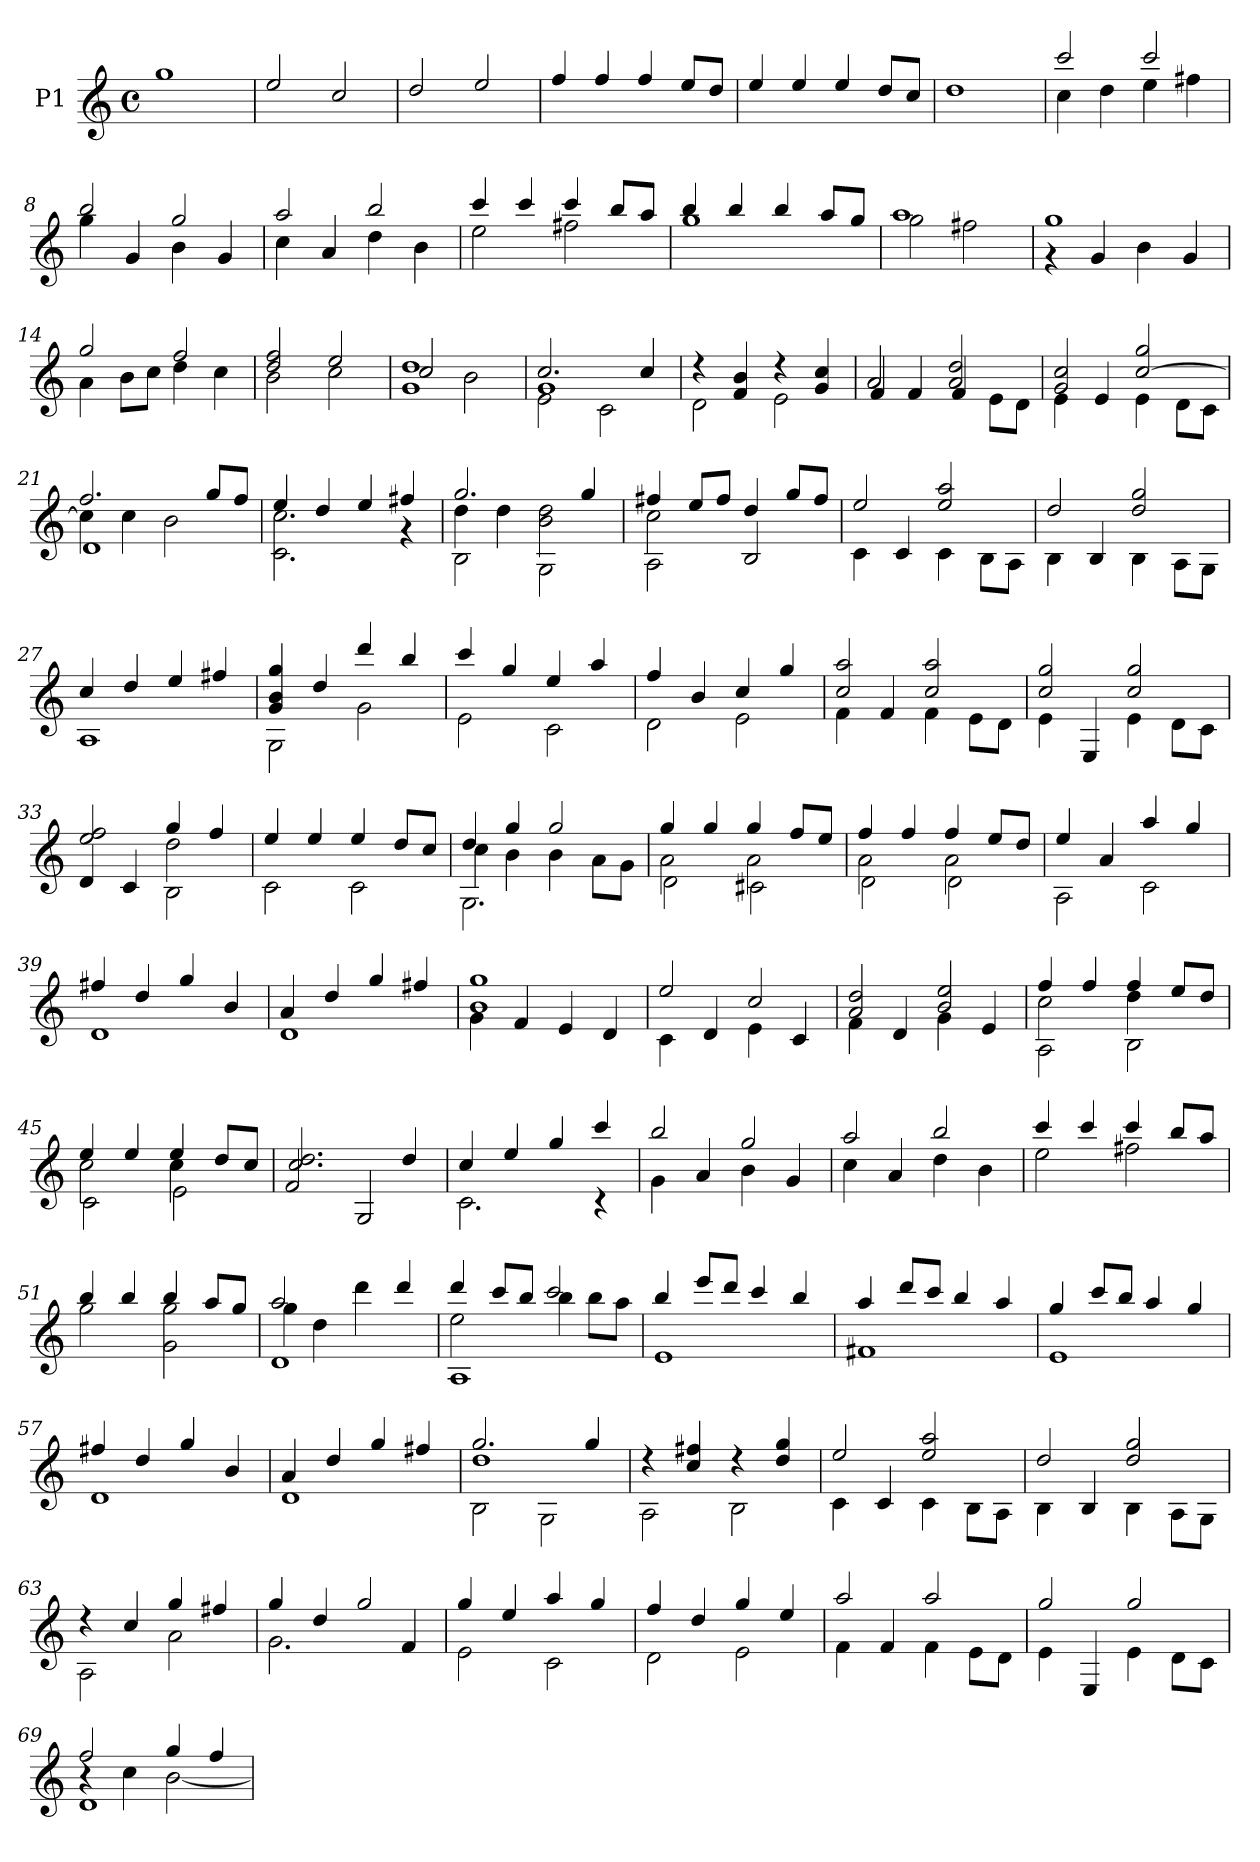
**kern
*part1
*staff1
*I"P1
!!LO:PB:g=z
*clefG2
*ITrd7c12
*k[]
*C:
*M4/4
*met(c)
*MM120
=1
1gi
=2
2ei/
2ci/
=3
2di/
2ei/
=4
4fi/
4fi/
4fi/
8ei/L
8di/J
=5
4ei/
4ei/
4ei/
8di/L
8ci/J
=6
1di
=7
*^
2cci/	4ci\
.	4di\
2cci/	4ei\
.	4f#Xi\
=8	=8
2bi/	4gi\
.	4Gi/
2gi/	4Bi\
.	4Gi/
=9	=9
2ai/	4ci\
.	4Ai/
2bi/	4di\
.	4Bi\
!!LO:LB:g=z	!!
=10	=10
4cci/	2ei\
4cci/	.
4cci/	2f#Xi\
8bi/L	.
8ai/J	.
=11	=11
4bi/	1gi
4bi/	.
4bi/	.
8ai/L	.
8gi/J	.
=12	=12
1ai	2gi\
.	2f#Xi\
=13	=13
1gi	4r
.	4Gi/
.	4Bi\
.	4Gi/
=14	=14
2gi/	4Ai\
.	8Bi\L
.	8ci\J
2fi/	4di\
.	4ci\
=15	=15
2di/ 2fi	2Bi\
2ei/	2ci\
=16	=16
*	*^
1di	1Gi	2ci/
.	.	2Bi\
=17	=17	=17
2.ci/	1Gi	2Ei\
.	.	2Ci\
4ci/	.	.
*	*v	*v
!!LO:LB:g=z
=18	=18
4r	2Di\
4Fi/ 4Bi	.
4r	2Ei\
4Gi/ 4ci	.
=19	=19
*	*^
2Ai/	4ryy	4Fi/
.	2.ryy	4Fi/
2Ai/ 2di	.	4Fi/
.	.	8Ei\L
.	.	8Di\J
*	*v	*v
=20	=20
2Gi/ 2ci	4Ei\
.	4Ei/
[2ci/ 2gi	4Ei\
.	8Di\L
.	8Ci\J
=21	=21
*	*^
2.fi/	4ci\]	1Di
.	4ci\	.
.	2Bi\	.
8gi/L	.	.
8fi/J	.	.
*	*v	*v
=22	=22
4ei/	2.Ci\ 2.ci
4di/	.
4ei/	.
4f#Xi/	4r
=23	=23
*	*^
2.gi/	4di\	2BBi\
.	4di\	.
.	2Bi\ 2di	2GGi\
4gi/	.	.
=24	=24	=24
4f#Xi/	2ci\	2AAi\
8ei/L	.	.
8f#i/J	.	.
4di/	2ryy	2BBi/
8gi/L	.	.
8f#i/J	.	.
*	*v	*v
=25	=25
2ei/	4Ci\
.	4Ci/
2ei/ 2ai	4Ci\
.	8BBi\L
.	8AAi\J
!!LO:LB:g=z	!!
=26	=26
2di/	4BBi\
.	4BBi/
2di/ 2gi	4BBi\
.	8AAi\L
.	8GGi\J
=27	=27
4ci/	1AAi
4di/	.
4ei/	.
4f#Xi/	.
=28	=28
4Gi/ 4Bi 4gi	2GGi\
4di/	.
4ddi/	2Gi\
4bi/	.
=29	=29
4cci/	2Ei\
4gi/	.
4ei/	2Ci\
4ai/	.
=30	=30
4fi/	2Di\
4Bi/	.
4ci/	2Ei\
4gi/	.
=31	=31
2ci/ 2ai	4Fi\
.	4Fi/
2ci/ 2ai	4Fi\
.	8Ei\L
.	8Di\J
=32	=32
2ci/ 2gi	4Ei\
.	4EEi/
2ci/ 2gi	4Ei\
.	8Di\L
.	8Ci\J
=33	=33
*	*^
2ei/ 2fi	2ryy	4Di/
.	.	4Ci/
4gi/	2di\	2BBi\
4fi/	.	.
*	*v	*v
!!LO:LB:g=z
=34	=34
4ei/	2Ci\
4ei/	.
4ei/	2Ci\
8di/L	.
8ci/J	.
=35	=35
*	*^
4di/	4ci\	2.GGi\
4gi/	4Bi\	.
2gi/	4Bi\	.
.	8Ai\L	4ryy
.	8Gi\J	.
=36	=36	=36
4gi/	2Ai\	2Di\
4gi/	.	.
4gi/	2Ai\	2C#Xi\
8fi/L	.	.
8ei/J	.	.
=37	=37	=37
4fi/	2Ai\	2Di\
4fi/	.	.
4fi/	2Ai\	2Di\
8ei/L	.	.
8di/J	.	.
*	*v	*v
=38	=38
4ei/	2AAi\
4Ai/	.
4ai/	2Ci\
4gi/	.
=39	=39
4f#Xi/	1Di
4di/	.
4gi/	.
4Bi/	.
=40	=40
4Ai/	1Di
4di/	.
4gi/	.
4f#Xi/	.
=41	=41
1Bi 1gi	4Gi\
.	4Fi/
.	4Ei/
.	4Di/
!!LO:LB:g=z	!!
=42	=42
2ei/	4Ci\
.	4Di/
2ci/	4Ei\
.	4Ci/
=43	=43
2Ai/ 2di	4Fi\
.	4Di/
2Bi/ 2ei	4Gi\
.	4Ei/
=44	=44
*	*^
4fi/	2ci\	2AAi\
4fi/	.	.
4fi/	4di\	2BBi\
8ei/L	4ryy	.
8di/J	.	.
=45	=45	=45
4ei/	2ci\	2Ci\
4ei/	.	.
4ei/	4ci\	2Ei\
8di/L	4ryy	.
8ci/J	.	.
*	*v	*v
=46	=46
2.ci/ 2.di	2Fi/
.	2GGi/
4di/	.
=47	=47
4ci/	2.Ci\
4ei/	.
4gi/	.
4cci/	4r
=48	=48
2bi/	4Gi\
.	4Ai/
2gi/	4Bi\
.	4Gi/
=49	=49
2ai/	4ci\
.	4Ai/
2bi/	4di\
.	4Bi\
!!LO:LB:g=z	!!
=50	=50
4cci/	2ei\
4cci/	.
4cci/	2f#Xi\
8bi/L	.
8ai/J	.
=51	=51
4bi/	2gi\
4bi/	.
4bi/	2Gi\ 2gi
8ai/L	.
8gi/J	.
=52	=52
*	*^
2ai/	4gi\	1Di
.	4di\	.
4ddi\	2ryy	.
4ddi/	.	.
=53	=53	=53
4ddi/	2ei\	1AAi
8cci/L	.	.
8bi/J	.	.
2cci/	4bi\	.
.	8bi\L	.
.	8ai\J	.
*	*v	*v
=54	=54
4bi/	1Ei
8eei/L	.
8ddi/J	.
4cci/	.
4bi/	.
=55	=55
4ai/	1F#Xi
8ddi/L	.
8cci/J	.
4bi/	.
4ai/	.
=56	=56
4gi/	1Ei
8cci/L	.
8bi/J	.
4ai/	.
4gi/	.
!!LO:LB:g=z	!!
=57	=57
4f#Xi/	1Di
4di/	.
4gi/	.
4Bi/	.
=58	=58
4Ai/	1Di
4di/	.
4gi/	.
4f#Xi/	.
=59	=59
*	*^
2.gi/	1di	2BBi\
.	.	2GGi\
4gi/	.	.
*	*v	*v
=60	=60
4r	2AAi\
4ci/ 4f#Xi	.
4r	2BBi\
4di/ 4gi	.
=61	=61
2ei/	4Ci\
.	4Ci/
2ei/ 2ai	4Ci\
.	8BBi\L
.	8AAi\J
=62	=62
2di/	4BBi\
.	4BBi/
2di/ 2gi	4BBi\
.	8AAi\L
.	8GGi\J
=63	=63
4r	2AAi\
4ci/	.
4gi/	2Ai\
4f#Xi/	.
=64	=64
4gi/	2.Gi\
4di/	.
2gi/	.
.	4Fi/
!!LO:LB:g=z	!!
=65	=65
4gi/	2Ei\
4ei/	.
4ai/	2Ci\
4gi/	.
=66	=66
4fi/	2Di\
4di/	.
4gi/	2Ei\
4ei/	.
=67	=67
2ai/	4Fi\
.	4Fi/
2ai/	4Fi\
.	8Ei\L
.	8Di\J
=68	=68
2gi/	4Ei\
.	4EEi/
2gi/	4Ei\
.	8Di\L
.	8Ci\J
=69	=69
*	*^
2fi/	4r	1Di
.	4ci\	.
4gi/	[2Bi\	.
4fi/	.	.
*v	*v	*v
=
*-
